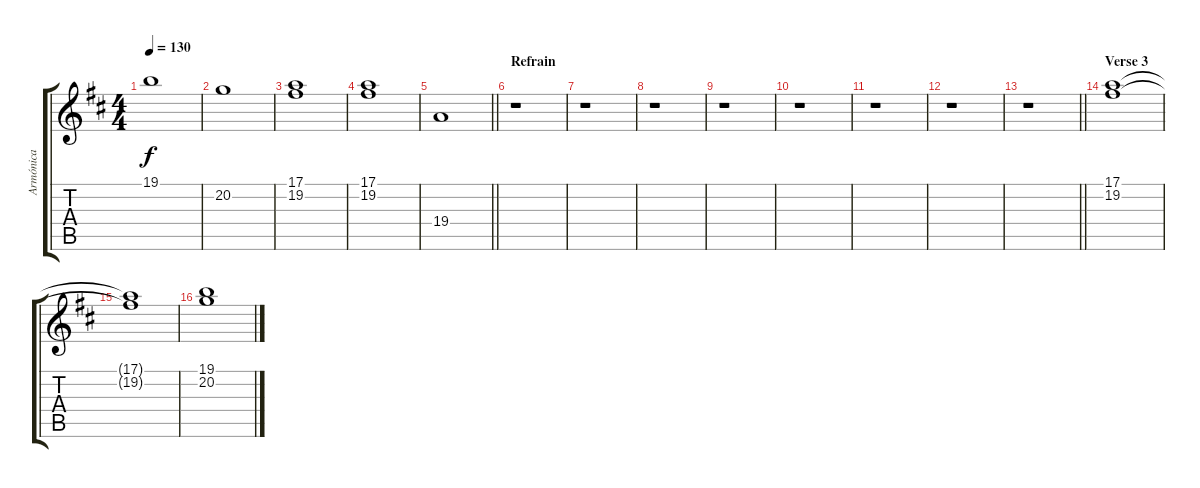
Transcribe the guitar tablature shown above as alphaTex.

\track ("Armónica" "Armónica") {instrument harmonica}
\staff {score tabs}
\tuning (E4 B3 G3 D3 A2 E2) {hide}
\ts (4 4)
\tempo 130
\clef g2
\ks d
19.1.1{dy f} |
20.2.1 |
(17.1 19.2).1 |
(17.1 19.2).1 |
\barLineRight lightlight
19.4.1 |
\section ("" "Refrain")
r.1 |
r.1 |
r.1 |
r.1 |
r.1 |
r.1 |
r.1 |
\barLineRight lightlight
r.1 |
\section ("" "Verse 3")
(17.1 19.2).1 |
(17.1{t} 19.2{t}).1 |
(19.1 20.2).1
